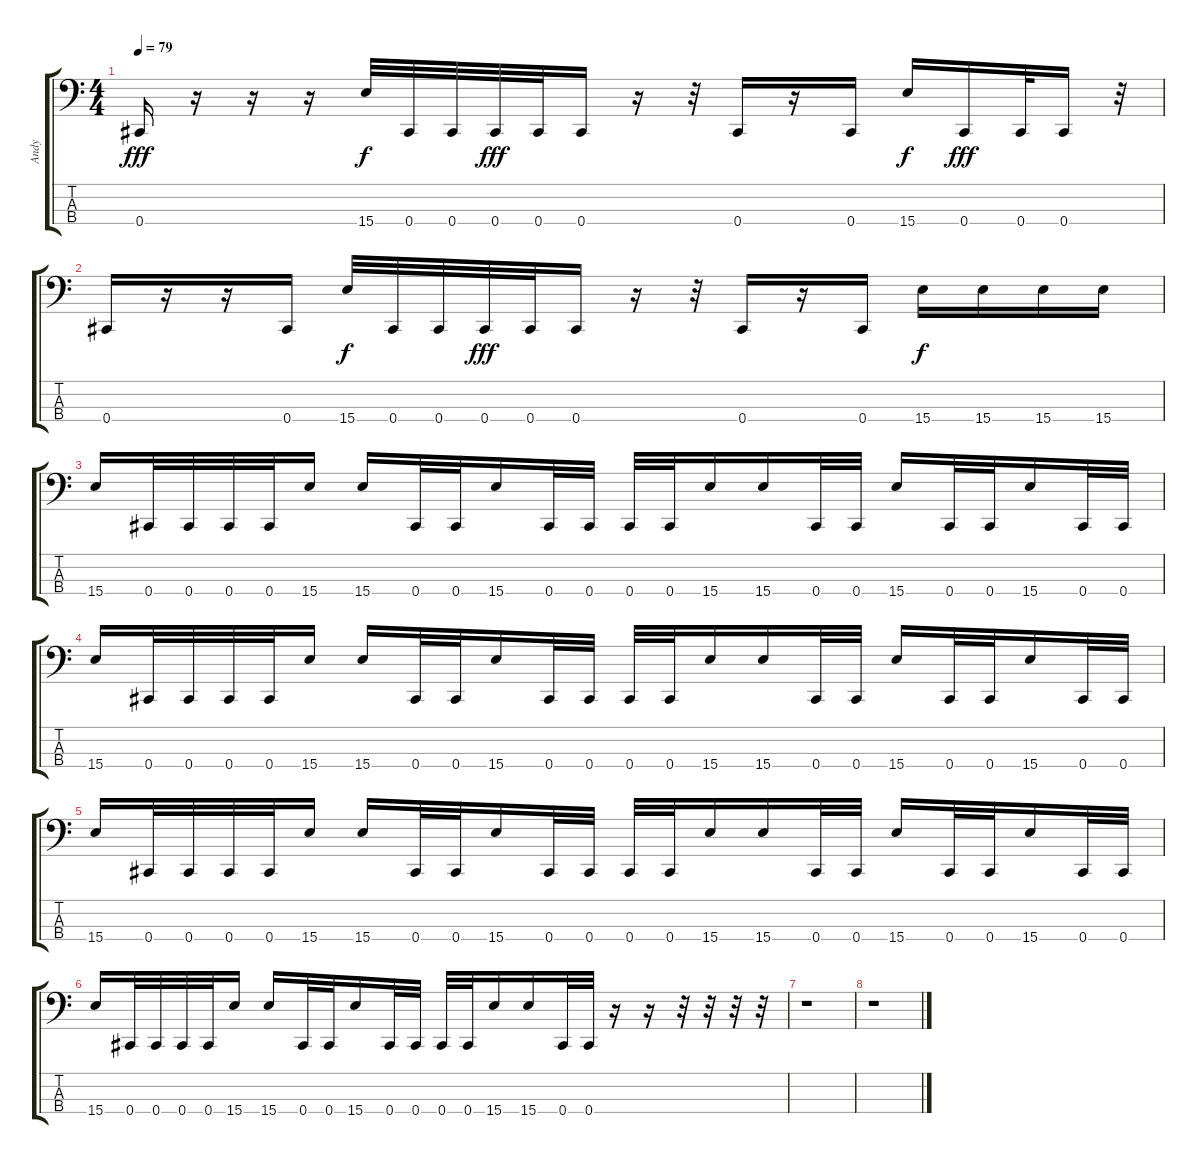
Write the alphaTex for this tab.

\track ("Andy" "Andy") {instrument electricbasspick}
\staff {score tabs}
\tuning (Gb2 Db2 Ab1 Db1) {hide}
\ts (4 4)
\tempo 79
\clef f4
\ks c
0.4.16{dy fff} r.16 r.16 r.16 15.4.32{dy f} 0.4.32 0.4.32 0.4.32{dy fff} 0.4.32 0.4.16 r.16 r.32 0.4.16 r.16 0.4.16 15.4.16{dy f} 0.4.16{dy fff} 0.4.32 0.4.16 r.32 |
0.4.16 r.16 r.16 0.4.16 15.4.32{dy f} 0.4.32 0.4.32 0.4.32{dy fff} 0.4.32 0.4.16 r.16 r.32 0.4.16 r.16 0.4.16 15.4.16{dy f} 15.4.16 15.4.16 15.4.16 |
15.4.16 0.4.32 0.4.32 0.4.32 0.4.32 15.4.16 15.4.16 0.4.32 0.4.32 15.4.16 0.4.32 0.4.32 0.4.32 0.4.32 15.4.16 15.4.16 0.4.32 0.4.32 15.4.16 0.4.32 0.4.32 15.4.16 0.4.32 0.4.32 |
15.4.16 0.4.32 0.4.32 0.4.32 0.4.32 15.4.16 15.4.16 0.4.32 0.4.32 15.4.16 0.4.32 0.4.32 0.4.32 0.4.32 15.4.16 15.4.16 0.4.32 0.4.32 15.4.16 0.4.32 0.4.32 15.4.16 0.4.32 0.4.32 |
15.4.16 0.4.32 0.4.32 0.4.32 0.4.32 15.4.16 15.4.16 0.4.32 0.4.32 15.4.16 0.4.32 0.4.32 0.4.32 0.4.32 15.4.16 15.4.16 0.4.32 0.4.32 15.4.16 0.4.32 0.4.32 15.4.16 0.4.32 0.4.32 |
15.4.16 0.4.32 0.4.32 0.4.32 0.4.32 15.4.16 15.4.16 0.4.32 0.4.32 15.4.16 0.4.32 0.4.32 0.4.32 0.4.32 15.4.16 15.4.16 0.4.32 0.4.32 r.16 r.16 r.32 r.32 r.32 r.32 |
r.1 |
r.1
